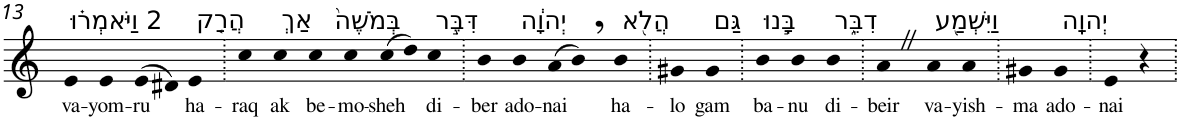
**kern	**text
*part1	*part1
*staff1	*staff1
*I"Piano	*
*I'Pno	*
!!LO:PB:g=z
*clefG2	*
*k[]	*
=13	=13
!LO:TX:a:t=2 וַיֹּאמְר֗וּ	!
!	!LO:LY:b
4e	va-
!	!LO:LY:b
4e	-yom-
!	!LO:LY:b
(>8e	-ru
8d#X)	.
!LO:TX:a:t=הֲרַ֤ק	!
!	!LO:LY:b
4e	ha-
=14.	=14.
!	!LO:LY:b
4cc	-raq
!LO:TX:a:t=אַךְ	!
!	!LO:LY:b
4cc	ak
!LO:TX:a:t=בְּמֹשֶׁה֙	!
!	!LO:LY:b
4cc	be-
!	!LO:LY:b
4cc	-mo-
!	!LO:LY:b
(>8cc	-sheh
8dd)	.
!LO:TX:a:t=דִּבֶּ֣ר	!
!	!LO:LY:b
4cc	di-
=15.	=15.
!	!LO:LY:b
4b	-ber
!LO:TX:a:t=יְהוָ֔ה	!
!	!LO:LY:b
4b	ado-
!	!LO:LY:b
(>8a	-nai
8b,)	.
!LO:TX:a:t=הֲלֹ֖א	!
!	!LO:LY:b
4b	ha-
=16.	=16.
!	!LO:LY:b
4g#X	-lo
!LO:TX:a:t=גַּם	!
!	!LO:LY:b
4g#	gam
=17.	=17.
!LO:TX:a:t=בָּ֣נוּ	!
!	!LO:LY:b
4b	ba-
!	!LO:LY:b
4b	-nu
!LO:TX:a:t=דִבֵּ֑ר	!
!	!LO:LY:b
4b	di-
=18.	=18.
!	!LO:LY:b
4aZ	-beir
!LO:TX:a:t=וַיִּשְׁמַ֖ע	!
!	!LO:LY:b
4a	va-
!	!LO:LY:b
4a	-yish-
=19.	=19.
!	!LO:LY:b
4g#X	-ma
!LO:TX:a:t=יְהוָֽה	!
!	!LO:LY:b
4g#	ado-
=20.	=20.
!	!LO:LY:b
4e	-nai
4r	.
=.	=.
*-	*-
